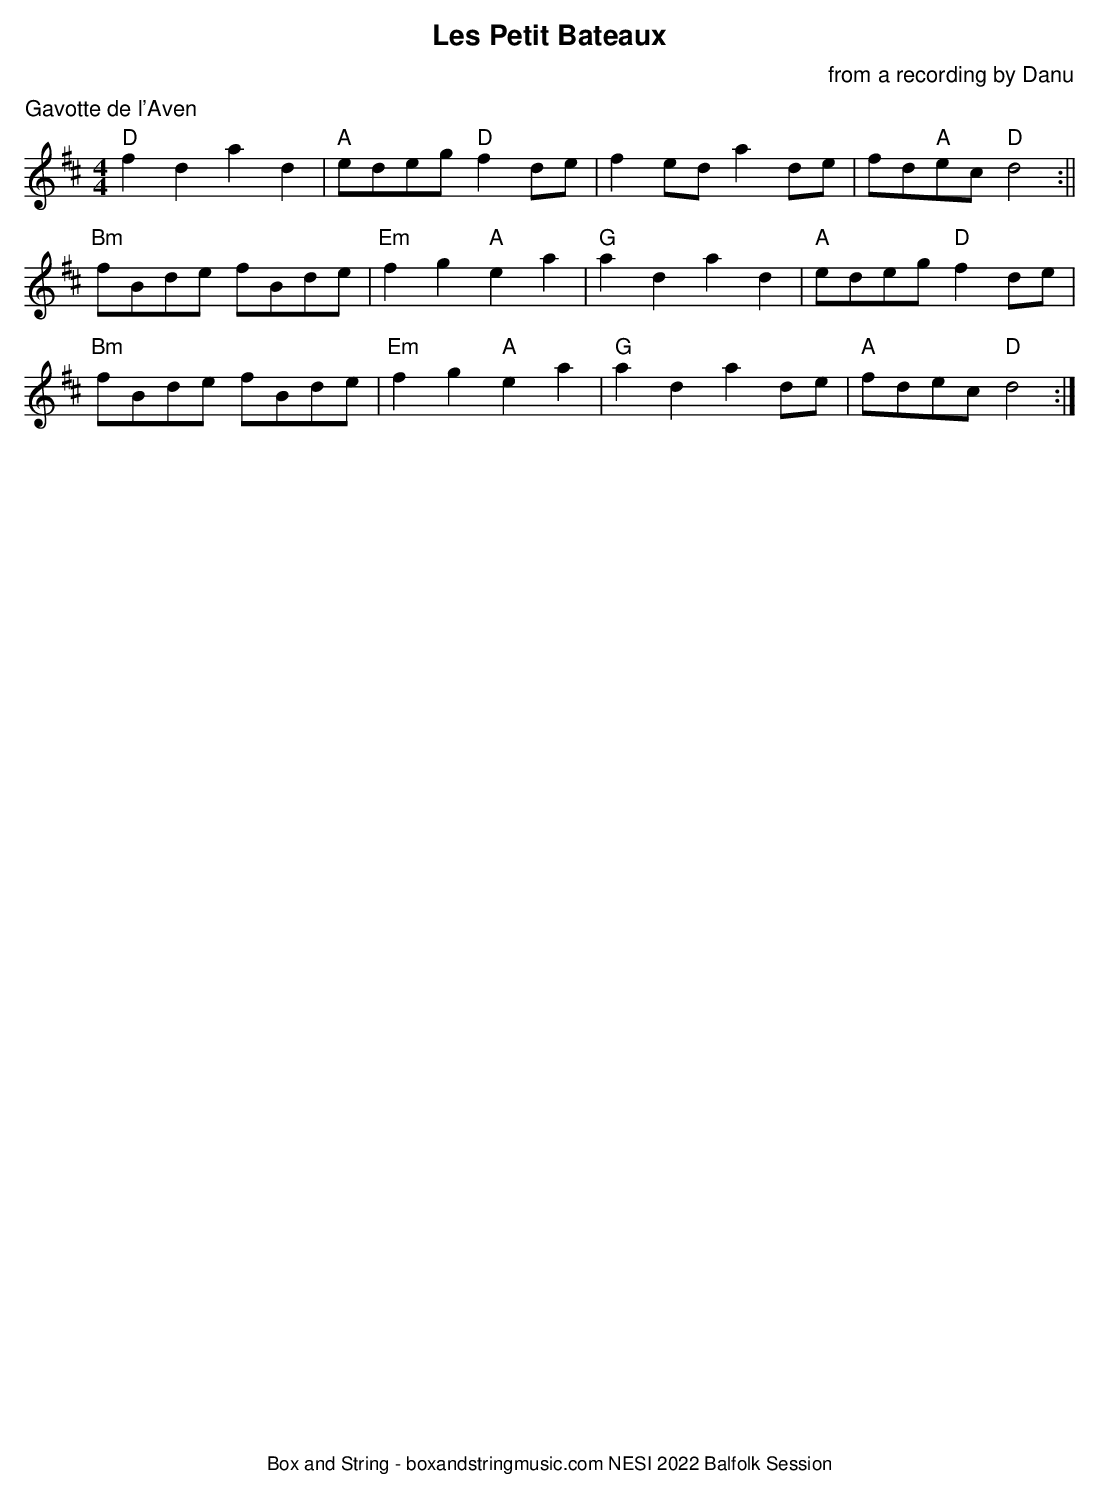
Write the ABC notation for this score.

X:1
T:Les Petit Bateaux
C:from a recording by Danu
M:4/4
L:1/8
K:D
%%text Gavotte de l'Aven
"D"f2d2a2d2|"A"edeg "D"f2de|f2ed a2de|fd"A"ec "D"d4:||
"Bm"fBde fBde|"Em"f2g2"A"e2a2|"G"a2d2a2d2|"A"edeg"D"f2de|
"Bm"fBde fBde|"Em"f2g2"A"e2a2|"G"a2d2a2de|"A"fdec"D"d4:|
